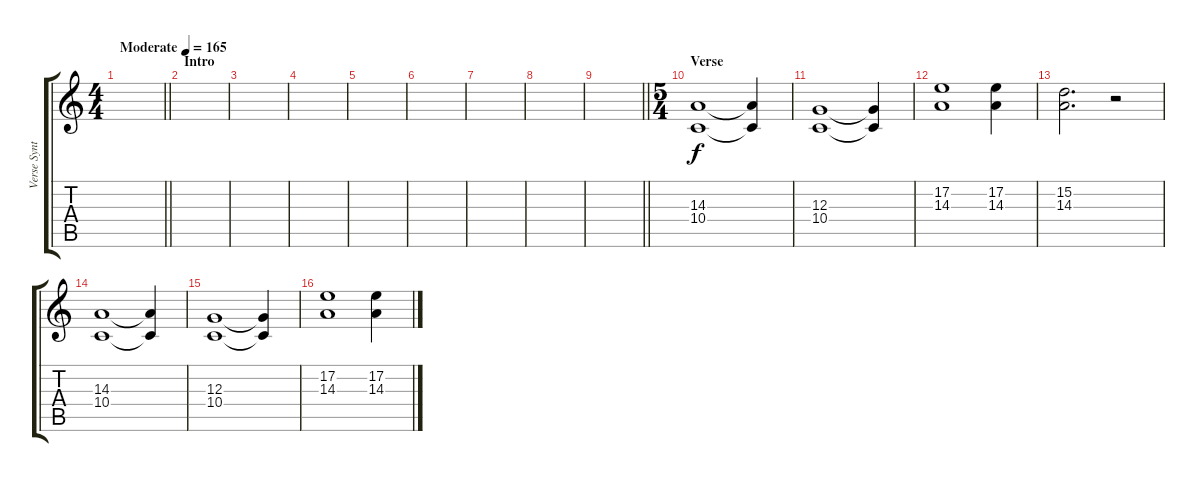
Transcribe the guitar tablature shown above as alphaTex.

\track ("Verse Synth 1" "Verse Synt") {instrument celesta}
\staff {score tabs}
\tuning (E4 B3 G3 D3 A2 D2) {hide}
\ts (4 4)
\tempo (165 "Moderate")
\clef g2
\barLineRight lightlight
\ks c
|
\section ("" "Intro")
|
|
|
|
|
|
|
\barLineRight lightlight
|
\ts (5 4)
\section ("" "Verse")
(14.3 10.4).1 (14.3{t} 10.4{t}).4 |
(12.3 10.4).1 (12.3{t} 10.4{t}).4 |
(17.2 14.3).1 (17.2 14.3).4 |
(15.2 14.3).2{d} r.2 |
(14.3 10.4).1 (14.3{t} 10.4{t}).4 |
(12.3 10.4).1 (12.3{t} 10.4{t}).4 |
(17.2 14.3).1 (17.2 14.3).4
